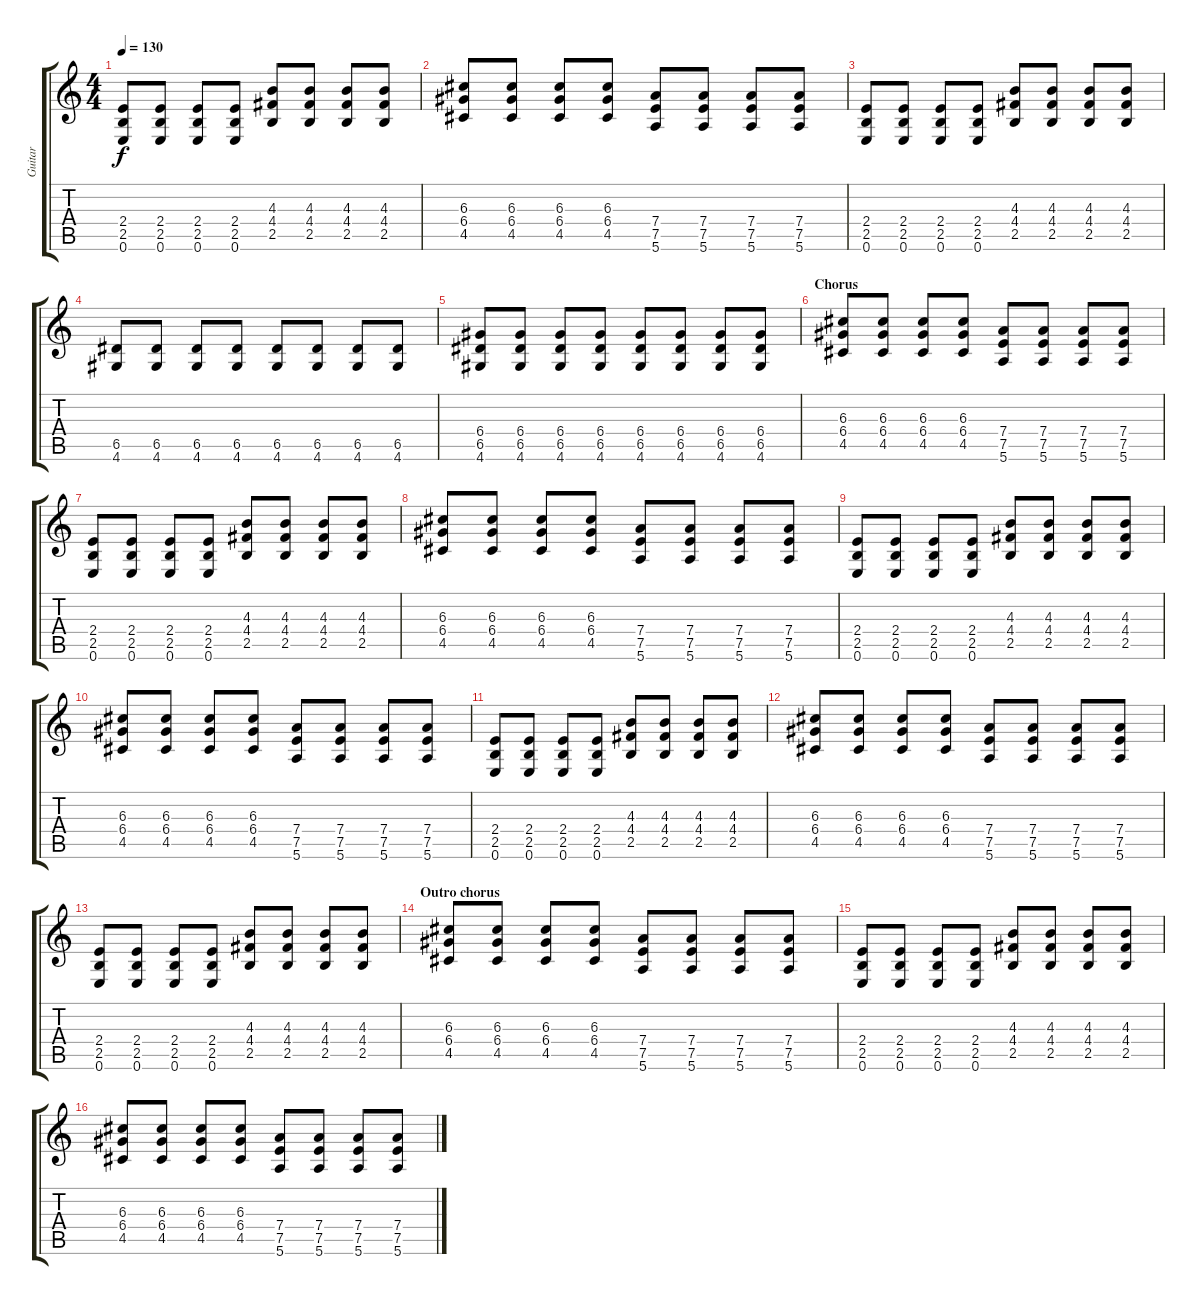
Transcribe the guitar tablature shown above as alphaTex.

\track ("Guitar" "Guitar") {instrument distortionguitar}
\staff {score tabs}
\tuning (E4 B3 G3 D3 A2 E2) {hide}
\ts (4 4)
\tempo 130
\clef g2
\ks c
(2.4 2.5 0.6).8{dy f} (2.4 2.5 0.6).8 (2.4 2.5 0.6).8 (2.4 2.5 0.6).8 (4.3 4.4 2.5).8 (4.3 4.4 2.5).8 (4.3 4.4 2.5).8 (4.3 4.4 2.5).8 |
(6.3 6.4 4.5).8 (6.3 6.4 4.5).8 (6.3 6.4 4.5).8 (6.3 6.4 4.5).8 (7.4 7.5 5.6).8 (7.4 7.5 5.6).8 (7.4 7.5 5.6).8 (7.4 7.5 5.6).8 |
(2.4 2.5 0.6).8 (2.4 2.5 0.6).8 (2.4 2.5 0.6).8 (2.4 2.5 0.6).8 (4.3 4.4 2.5).8 (4.3 4.4 2.5).8 (4.3 4.4 2.5).8 (4.3 4.4 2.5).8 |
(6.5 4.6).8 (6.5 4.6).8 (6.5 4.6).8 (6.5 4.6).8 (6.5 4.6).8 (6.5 4.6).8 (6.5 4.6).8 (6.5 4.6).8 |
(6.4 6.5 4.6).8 (6.4 6.5 4.6).8 (6.4 6.5 4.6).8 (6.4 6.5 4.6).8 (6.4 6.5 4.6).8 (6.4 6.5 4.6).8 (6.4 6.5 4.6).8 (6.4 6.5 4.6).8 |
\section ("" "Chorus")
(6.3 6.4 4.5).8 (6.3 6.4 4.5).8 (6.3 6.4 4.5).8 (6.3 6.4 4.5).8 (7.4 7.5 5.6).8 (7.4 7.5 5.6).8 (7.4 7.5 5.6).8 (7.4 7.5 5.6).8 |
(2.4 2.5 0.6).8 (2.4 2.5 0.6).8 (2.4 2.5 0.6).8 (2.4 2.5 0.6).8 (4.3 4.4 2.5).8 (4.3 4.4 2.5).8 (4.3 4.4 2.5).8 (4.3 4.4 2.5).8 |
(6.3 6.4 4.5).8 (6.3 6.4 4.5).8 (6.3 6.4 4.5).8 (6.3 6.4 4.5).8 (7.4 7.5 5.6).8 (7.4 7.5 5.6).8 (7.4 7.5 5.6).8 (7.4 7.5 5.6).8 |
(2.4 2.5 0.6).8 (2.4 2.5 0.6).8 (2.4 2.5 0.6).8 (2.4 2.5 0.6).8 (4.3 4.4 2.5).8 (4.3 4.4 2.5).8 (4.3 4.4 2.5).8 (4.3 4.4 2.5).8 |
(6.3 6.4 4.5).8 (6.3 6.4 4.5).8 (6.3 6.4 4.5).8 (6.3 6.4 4.5).8 (7.4 7.5 5.6).8 (7.4 7.5 5.6).8 (7.4 7.5 5.6).8 (7.4 7.5 5.6).8 |
(2.4 2.5 0.6).8 (2.4 2.5 0.6).8 (2.4 2.5 0.6).8 (2.4 2.5 0.6).8 (4.3 4.4 2.5).8 (4.3 4.4 2.5).8 (4.3 4.4 2.5).8 (4.3 4.4 2.5).8 |
(6.3 6.4 4.5).8 (6.3 6.4 4.5).8 (6.3 6.4 4.5).8 (6.3 6.4 4.5).8 (7.4 7.5 5.6).8 (7.4 7.5 5.6).8 (7.4 7.5 5.6).8 (7.4 7.5 5.6).8 |
(2.4 2.5 0.6).8 (2.4 2.5 0.6).8 (2.4 2.5 0.6).8 (2.4 2.5 0.6).8 (4.3 4.4 2.5).8 (4.3 4.4 2.5).8 (4.3 4.4 2.5).8 (4.3 4.4 2.5).8 |
\section ("" "Outro chorus")
(6.3 6.4 4.5).8 (6.3 6.4 4.5).8 (6.3 6.4 4.5).8 (6.3 6.4 4.5).8 (7.4 7.5 5.6).8 (7.4 7.5 5.6).8 (7.4 7.5 5.6).8 (7.4 7.5 5.6).8 |
(2.4 2.5 0.6).8 (2.4 2.5 0.6).8 (2.4 2.5 0.6).8 (2.4 2.5 0.6).8 (4.3 4.4 2.5).8 (4.3 4.4 2.5).8 (4.3 4.4 2.5).8 (4.3 4.4 2.5).8 |
(6.3 6.4 4.5).8 (6.3 6.4 4.5).8 (6.3 6.4 4.5).8 (6.3 6.4 4.5).8 (7.4 7.5 5.6).8 (7.4 7.5 5.6).8 (7.4 7.5 5.6).8 (7.4 7.5 5.6).8
